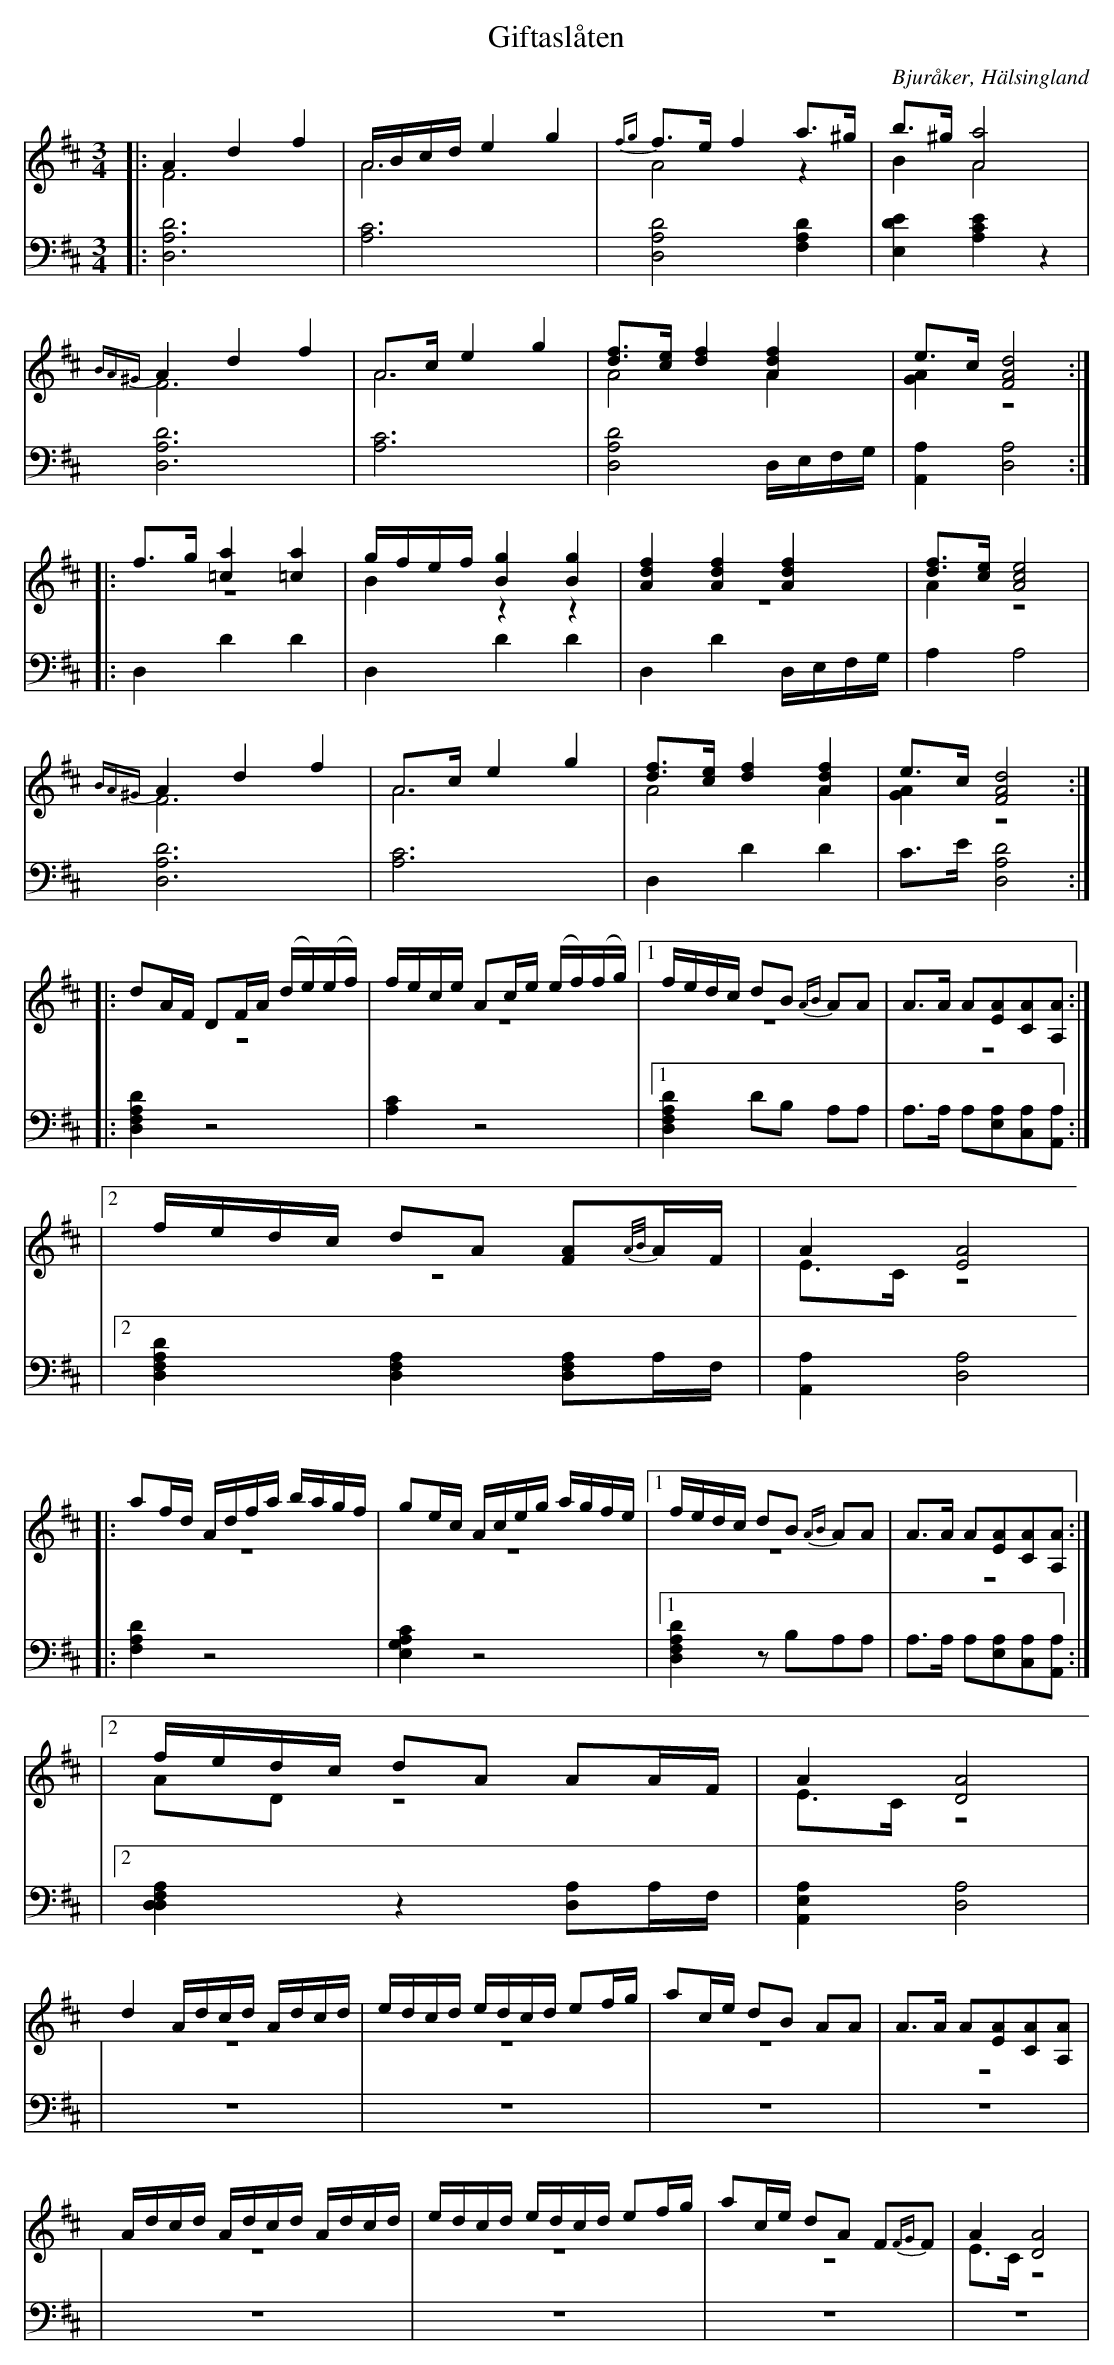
X:1
T: Giftaslåten
O: Bjuråker, Hälsingland
M: 3/4
L: 1/8
K: D
V:1
V:2 merge
V:3
V:1
|: A2 d2 f2|A/B/c/d/ e2 g2|{fg}f>e f2 a>^g |b>^g [A4a4]|
 {BA^G}A2 d2 f2|A>c e2 g2|[df]>[ce] [d2f2] [A2d2f2]| e>c [F4A4d4]:|
|:f>g [=c2a2] [=c2a2]|g/f/e/f/ [B2g2] [B2g2]|[A2d2f2] [A2d2f2] [A2d2f2] |[df]>[ce] [A4c4e4]|
{BA^G}A2 d2 f2|A>c e2 g2|[df]>[ce] [d2f2] [A2d2f2]| e>c [F4A4d4]:|
|:dA/F/ DF/A/ (d/e/)(e/f/)|f/e/c/e/ Ac/e/ (e/f/)(f/g/)|1 f/e/d/c/ dB {AB}AA|A>A A[EA][CA][A,A]:|
|2 f/e/d/c/ dA [FA]{A/B/}A/F/|A2 [E4A4]|
|:af/d/ A/d/f/a/ b/a/g/f/|ge/c/ A/c/e/g/ a/g/f/e/|1 f/e/d/c/ dB {AB}AA|A>A A[EA][CA][A,A]:|
|2 f/e/d/c/ dA AA/F/| A2 [D4A4]|
d2 A/d/c/d/ A/d/c/d/|e/d/c/d/ e/d/c/d/ ef/g/|ac/e/ dB AA|A>A A[EA][CA][A,A]|
A/d/c/d/ A/d/c/d/ A/d/c/d/|e/d/c/d/ e/d/c/d/ ef/g/| ac/e/ dA F{FG}F|A2 [D4A4]|
V:2
|: F6| A6|A4 z2|B2 A4|
F6| A6|A4 A2|[G2A2] z4:|
|:z6|B2 z2 z2|z6|A2 z4|
F6|A6|A4 A2|[G2A2] z4:|
|:z6|z6|1 z6|z6:|
|2 z6|E>C z4|
|:z6|z6|1 z6|z6:|
|2 AD z4|E>C z4|
|z6|z6|z6|z6|
|z6|z6|z6|E>C z4|
V:4 clef bass
|: [D,6A,6D6]| [A,6C6]|[D,4A,4D4] [F,2A,2D2]|[E,2D2E2] [A,2C2E2] z2|
[D,6A,6D6]| [A,6C6]|[D,4A,4D4] D,/E,/F,/G,/|[A,,2A,2] [D,4A,4] :|
|:D,2 D2 D2|D,2 D2 D2|D,2 D2 D,/E,/F,/G,/|A,2 A,4|
[D,6A,6D6]|[A,6C6]| D,2 D2 D2|C>E [D,4A,4D4] :|
|:[D,2F,2A,2D2] z4|[A,2C2] z4|1 [D,2F,2A,2D2] DB, A,A,|A,>A, A,[E,A,][C,A,][A,,A,]:|
|2 [D,2F,2A,2D2] [D,2F,2A,2] [D,F,A,]A,/F,/ |[A,,2A,2] [D,4A,4]|
|:[F,2A,2D2] z4|[E,2G,2A,2C2] z4|1 [D,2F,2A,2D2] z B,A,A,|A,>A, A,[E,A,][C,A,][A,,A,]:|
|2 [D,2F,2A,2D,2] z2 [D,A,]A,/F,/| [A,,2E,2A,2] [D,4A,4]|
|z6|z6|z6|z6|
|z6|z6|z6|z6|
